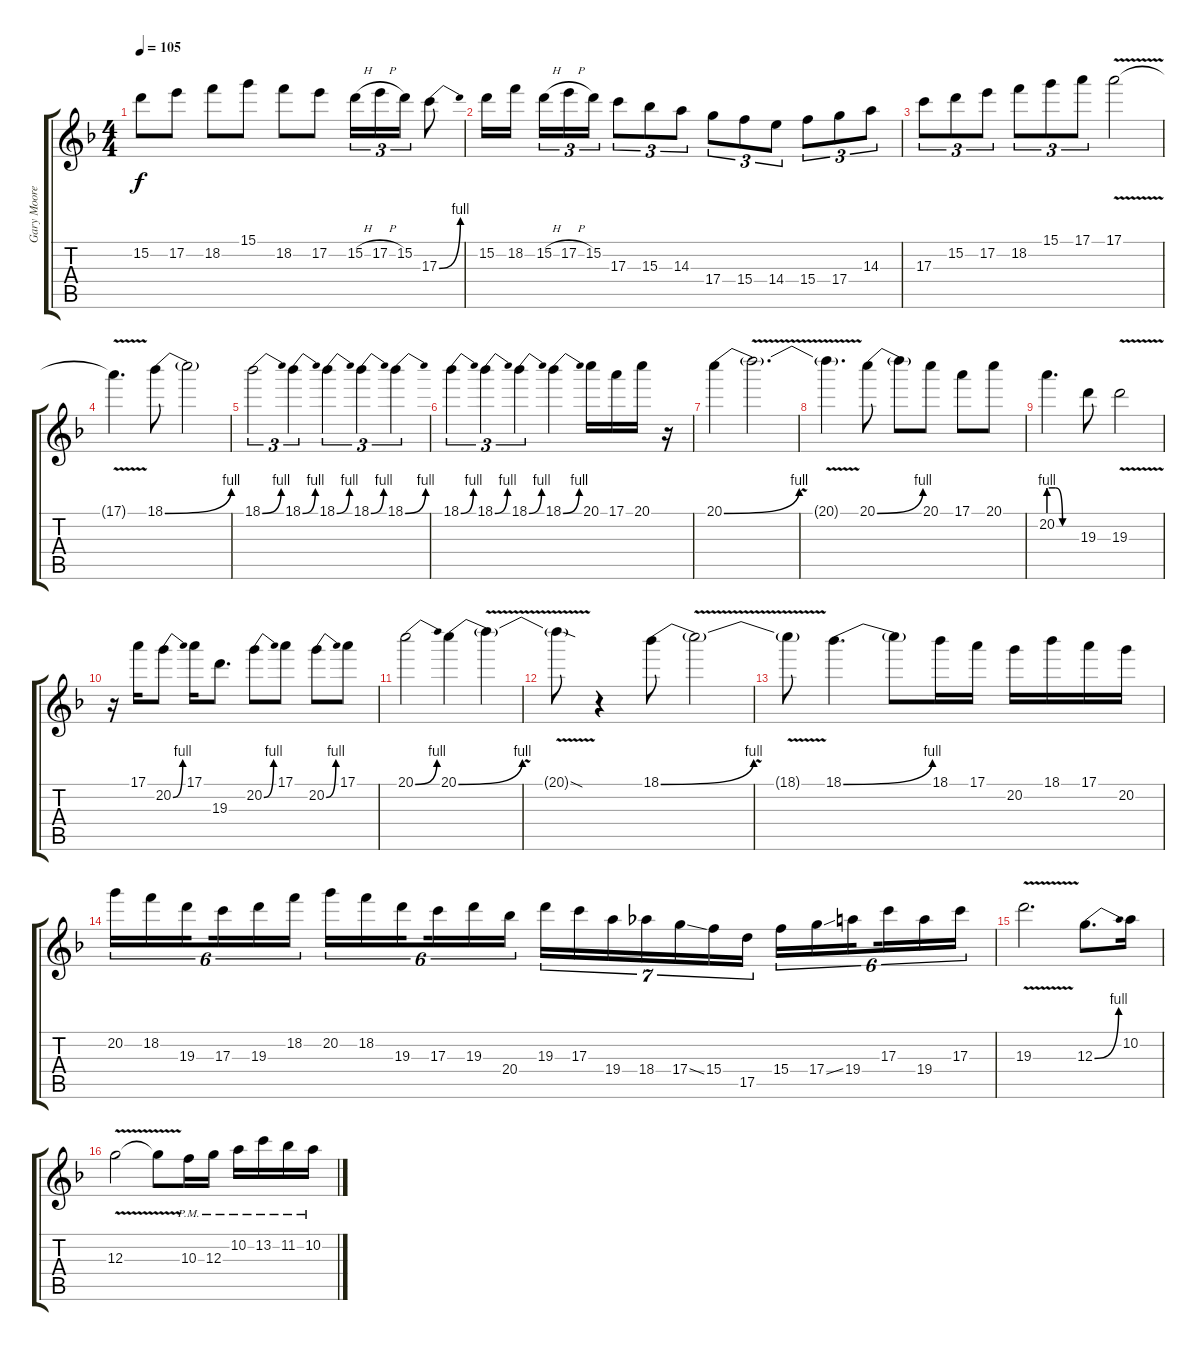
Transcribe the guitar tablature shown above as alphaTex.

\track ("Gary Moore" "Gary Moore") {instrument overdrivenguitar}
\staff {score tabs}
\tuning (E4 B3 G3 D3 A2 E2) {hide}
\ts (4 4)
\tempo 105
\clef g2
\ks f
15.2.8{dy f} 17.2.8 18.2.8 15.1.8 18.2.8 17.2.8 15.2{h}.16{tu (3 2)} 17.2{h}.16{tu (3 2)} 15.2.16{tu (3 2)} 17.3{be (bend 0 0 60 4)}.8 |
15.2.16 18.2.16{beam splitsecondary} 15.2{h}.16{tu (3 2)} 17.2{h}.16{tu (3 2)} 15.2.16{tu (3 2)} 17.3.8{tu (3 2)} 15.3.8{tu (3 2)} 14.3.8{tu (3 2)} 17.4.8{tu (3 2)} 15.4.8{tu (3 2)} 14.4.8{tu (3 2)} 15.4.8{tu (3 2)} 17.4.8{tu (3 2)} 14.3.8{tu (3 2)} |
17.3.8{tu (3 2)} 15.2.8{tu (3 2)} 17.2.8{tu (3 2)} 18.2.8{tu (3 2)} 15.1.8{tu (3 2)} 17.1.8{tu (3 2)} 17.1{v}.2 |
17.1{v t}.4{d} 18.1{be (bend 0 0 60 4)}.8 18.1{t}.2 |
18.1{be (bend 0 0 60 4)}.2{tu (3 2)} 18.1{be (bend 0 0 60 4)}.4{tu (3 2)} 18.1{be (bend 0 0 60 4)}.4{tu (3 2)} 18.1{be (bend 0 0 60 4)}.4{tu (3 2)} 18.1{be (bend 0 0 60 4)}.4{tu (3 2)} |
18.1{be (bend 0 0 60 4)}.4{tu (3 2)} 18.1{be (bend 0 0 60 4)}.4{tu (3 2)} 18.1{be (bend 0 0 60 4)}.4{tu (3 2)} 18.1{be (bend 0 0 60 4)}.4 20.1.16 17.1.16 20.1.16 r.16 |
20.1{be (bend 0 0 60 4)}.4 20.1{v t}.2{d} |
20.1{t}.4{d} 20.1{be (bend 0 0 60 4)}.8 20.1{t}.8 20.1.8 17.1.8 20.1.8 |
20.2{be (custom 0 4 15 4 30 0 60 0)}.4{d} 19.3.8 19.3{v}.2 |
r.16 17.1.16 20.2{be (bend 0 0 60 4)}.8 17.1.16 19.3.8{d} 20.2{be (bend 0 0 60 4)}.8 17.1.8 20.2{be (bend 0 0 60 4)}.8 17.1.8 |
20.1{be (bend 0 0 60 4)}.2 20.1{be (bend 0 0 60 4)}.4 20.1{v t}.4 |
20.1{sod t}.8 r.4 18.1{be (bend 0 0 60 4)}.8 18.1{v t}.2 |
18.1{t}.8 18.1{be (bend 0 0 60 4)}.4{d} 18.1{t}.8 18.1.16 17.1.16 20.2.16 18.1.16 17.1.16 20.2.16 |
20.2.16{tu (6 4)} 18.2.16{tu (6 4)} 19.3.16{tu (6 4) beam splitsecondary} 17.3.16{tu (6 4)} 19.3.16{tu (6 4)} 18.2.16{tu (6 4)} 20.2.16{tu (6 4)} 18.2.16{tu (6 4)} 19.3.16{tu (6 4) beam splitsecondary} 17.3.16{tu (6 4)} 19.3.16{tu (6 4)} 20.4.16{tu (6 4)} 19.3.16{tu (7 4)} 17.3.16{tu (7 4)} 19.4.16{tu (7 4)} 18.4.16{tu (7 4)} 17.4{ss}.16{tu (7 4)} 15.4.16{tu (7 4)} 17.5.16{tu (7 4)} 15.4.16{tu (6 4)} 17.4{ss}.16{tu (6 4)} 19.4.16{tu (6 4) beam splitsecondary} 17.3.16{tu (6 4)} 19.4.16{tu (6 4)} 17.3.16{tu (6 4)} |
19.3{v}.2{d} 12.3{be (bend 0 0 60 4)}.8{d} 10.2.16 |
12.3{v}.2 12.3{t}.8 10.3{pm}.16 12.3{pm}.16 10.2{pm}.16 13.2{pm}.16 11.2{pm}.16 10.2{pm}.16
